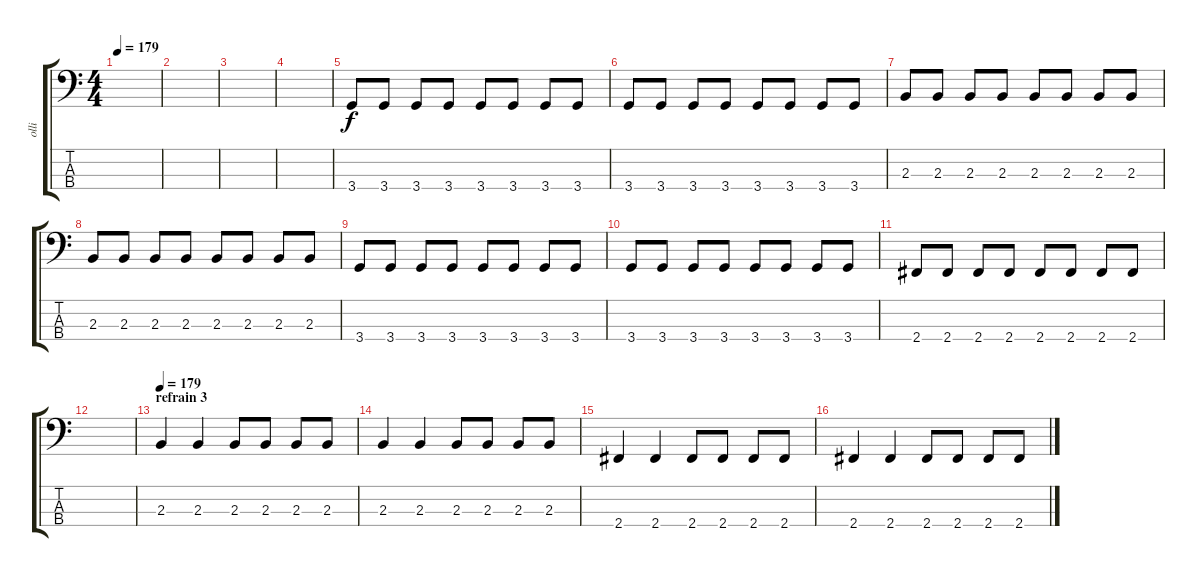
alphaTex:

\track ("olli" "olli") {instrument electricbassfinger}
\staff {score tabs}
\tuning (G2 D2 A1 E1) {hide}
\ts (4 4)
\tempo 179
\clef f4
\ks c
|
|
|
|
3.4.8 3.4.8 3.4.8 3.4.8 3.4.8 3.4.8 3.4.8 3.4.8 |
3.4.8 3.4.8 3.4.8 3.4.8 3.4.8 3.4.8 3.4.8 3.4.8 |
2.3.8 2.3.8 2.3.8 2.3.8 2.3.8 2.3.8 2.3.8 2.3.8 |
2.3.8 2.3.8 2.3.8 2.3.8 2.3.8 2.3.8 2.3.8 2.3.8 |
3.4.8 3.4.8 3.4.8 3.4.8 3.4.8 3.4.8 3.4.8 3.4.8 |
3.4.8 3.4.8 3.4.8 3.4.8 3.4.8 3.4.8 3.4.8 3.4.8 |
2.4.8 2.4.8 2.4.8 2.4.8 2.4.8 2.4.8 2.4.8 2.4.8 |
|
\section ("" "refrain 3")
\tempo 179
2.3.4 2.3.4 2.3.8 2.3.8 2.3.8 2.3.8 |
2.3.4 2.3.4 2.3.8 2.3.8 2.3.8 2.3.8 |
2.4.4 2.4.4 2.4.8 2.4.8 2.4.8 2.4.8 |
2.4.4 2.4.4 2.4.8 2.4.8 2.4.8 2.4.8
